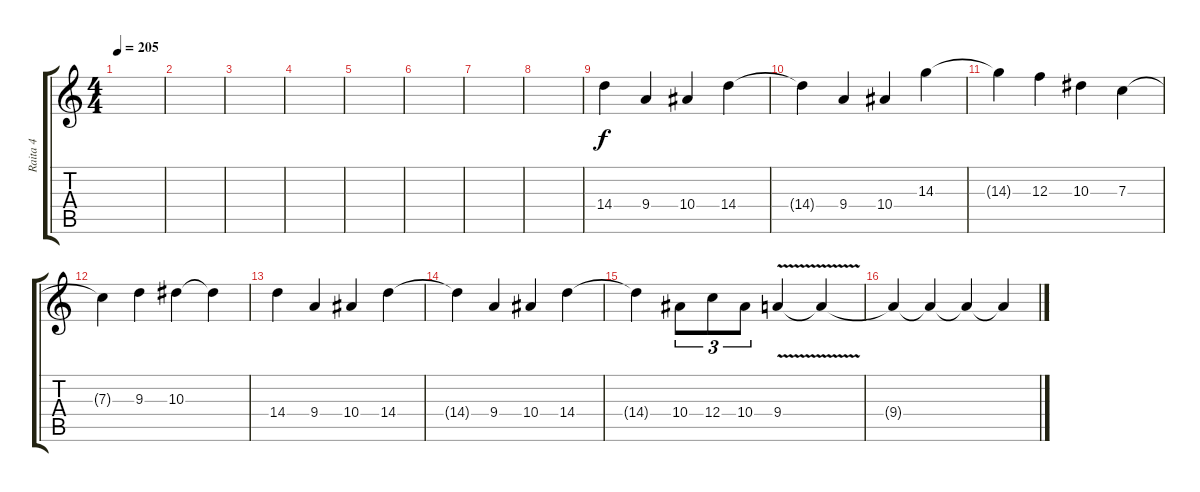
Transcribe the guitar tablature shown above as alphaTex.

\track ("Raita 4" "Raita 4") {instrument distortionguitar}
\staff {score tabs}
\tuning (D4 A3 F3 C3 G2 C2) {hide}
\ts (4 4)
\tempo 205
\clef g2
\ks c
|
|
|
|
|
|
|
|
14.4.4 9.4.4 10.4.4 14.4.4 |
14.4{t}.4 9.4.4 10.4.4 14.3.4 |
14.3{t}.4 12.3.4 10.3.4 7.3.4 |
7.3{t}.4 9.3.4 10.3.4 10.3{t}.4 |
14.4.4 9.4.4 10.4.4 14.4.4 |
14.4{t}.4 9.4.4 10.4.4 14.4.4 |
14.4{t}.4 10.4.8{tu (3 2)} 12.4.8{tu (3 2)} 10.4.8{tu (3 2)} 9.4{v}.4 9.4{t}.4 |
9.4{t}.4 9.4{t}.4 9.4{t}.4 9.4{t}.4
